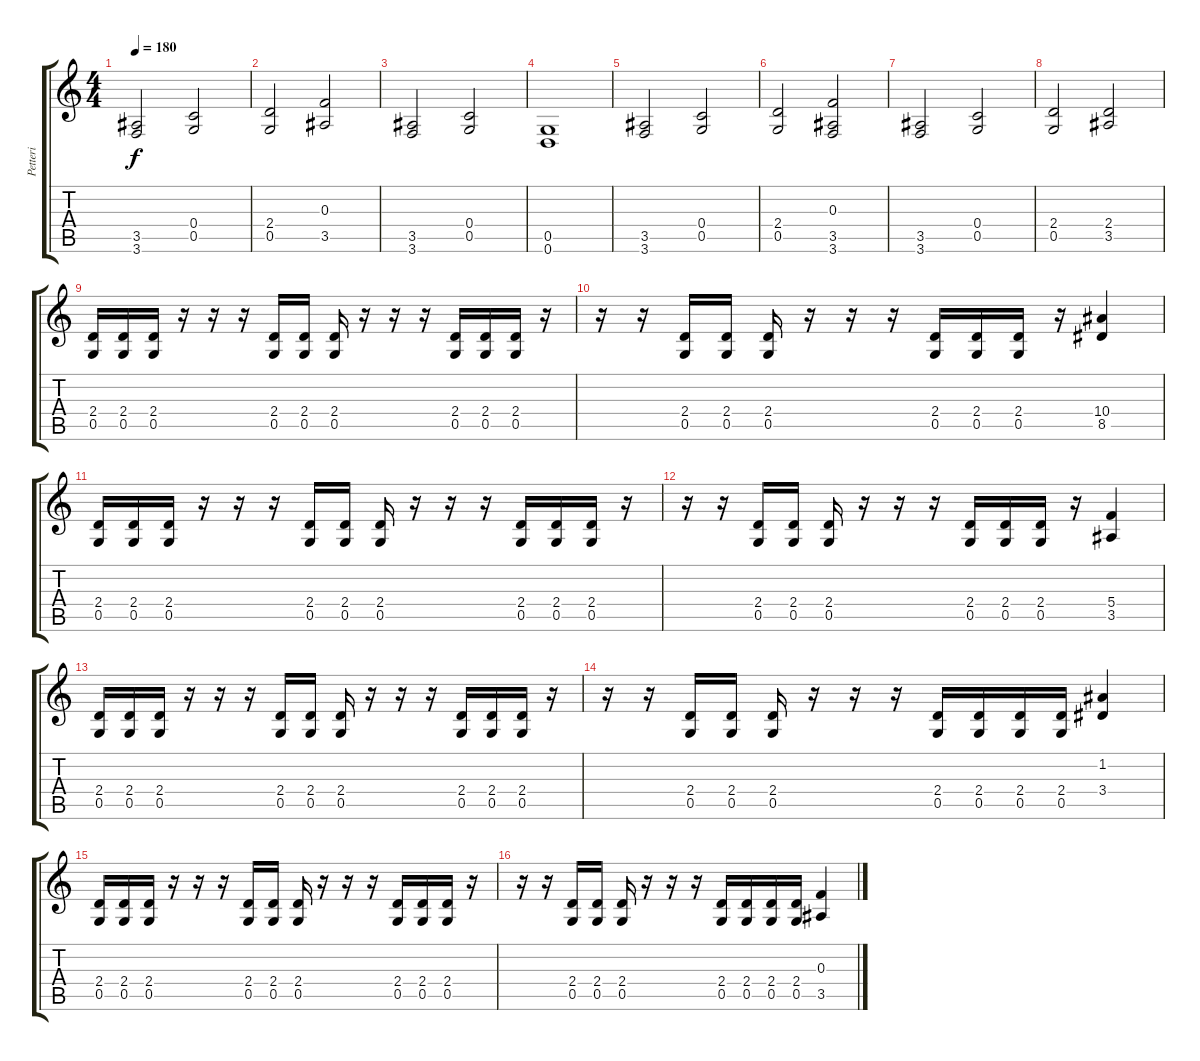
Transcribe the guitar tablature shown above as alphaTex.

\track ("Petteri" "Petteri") {instrument distortionguitar}
\staff {score tabs}
\tuning (D4 A3 F3 C3 G2 D2) {hide}
\ts (4 4)
\tempo 180
\clef g2
\ks c
(3.5 3.6).2{dy f} (0.4 0.5).2 |
(2.4 0.5).2 (0.3 3.5).2 |
(3.5 3.6).2 (0.4 0.5).2 |
(0.5 0.6).1 |
(3.5 3.6).2 (0.4 0.5).2 |
(2.4 0.5).2 (0.3 3.5 3.6).2 |
(3.5 3.6).2 (0.4 0.5).2 |
(2.4 0.5).2 (2.4 3.5).2 |
(2.4 0.5).16 (2.4 0.5).16 (2.4 0.5).16 r.16 r.16 r.16 (2.4 0.5).16 (2.4 0.5).16 (2.4 0.5).16 r.16 r.16 r.16 (2.4 0.5).16 (2.4 0.5).16 (2.4 0.5).16 r.16 |
r.16 r.16 (2.4 0.5).16 (2.4 0.5).16 (2.4 0.5).16 r.16 r.16 r.16 (2.4 0.5).16 (2.4 0.5).16 (2.4 0.5).16 r.16 (10.4 8.5).4 |
(2.4 0.5).16 (2.4 0.5).16 (2.4 0.5).16 r.16 r.16 r.16 (2.4 0.5).16 (2.4 0.5).16 (2.4 0.5).16 r.16 r.16 r.16 (2.4 0.5).16 (2.4 0.5).16 (2.4 0.5).16 r.16 |
r.16 r.16 (2.4 0.5).16 (2.4 0.5).16 (2.4 0.5).16 r.16 r.16 r.16 (2.4 0.5).16 (2.4 0.5).16 (2.4 0.5).16 r.16 (5.4 3.5).4 |
(2.4 0.5).16 (2.4 0.5).16 (2.4 0.5).16 r.16 r.16 r.16 (2.4 0.5).16 (2.4 0.5).16 (2.4 0.5).16 r.16 r.16 r.16 (2.4 0.5).16 (2.4 0.5).16 (2.4 0.5).16 r.16 |
r.16 r.16 (2.4 0.5).16 (2.4 0.5).16 (2.4 0.5).16 r.16 r.16 r.16 (2.4 0.5).16 (2.4 0.5).16 (2.4 0.5).16 (2.4 0.5).16 (1.2 3.4).4 |
(2.4 0.5).16 (2.4 0.5).16 (2.4 0.5).16 r.16 r.16 r.16 (2.4 0.5).16 (2.4 0.5).16 (2.4 0.5).16 r.16 r.16 r.16 (2.4 0.5).16 (2.4 0.5).16 (2.4 0.5).16 r.16 |
r.16 r.16 (2.4 0.5).16 (2.4 0.5).16 (2.4 0.5).16 r.16 r.16 r.16 (2.4 0.5).16 (2.4 0.5).16 (2.4 0.5).16 (2.4 0.5).16 (0.3 3.5).4
